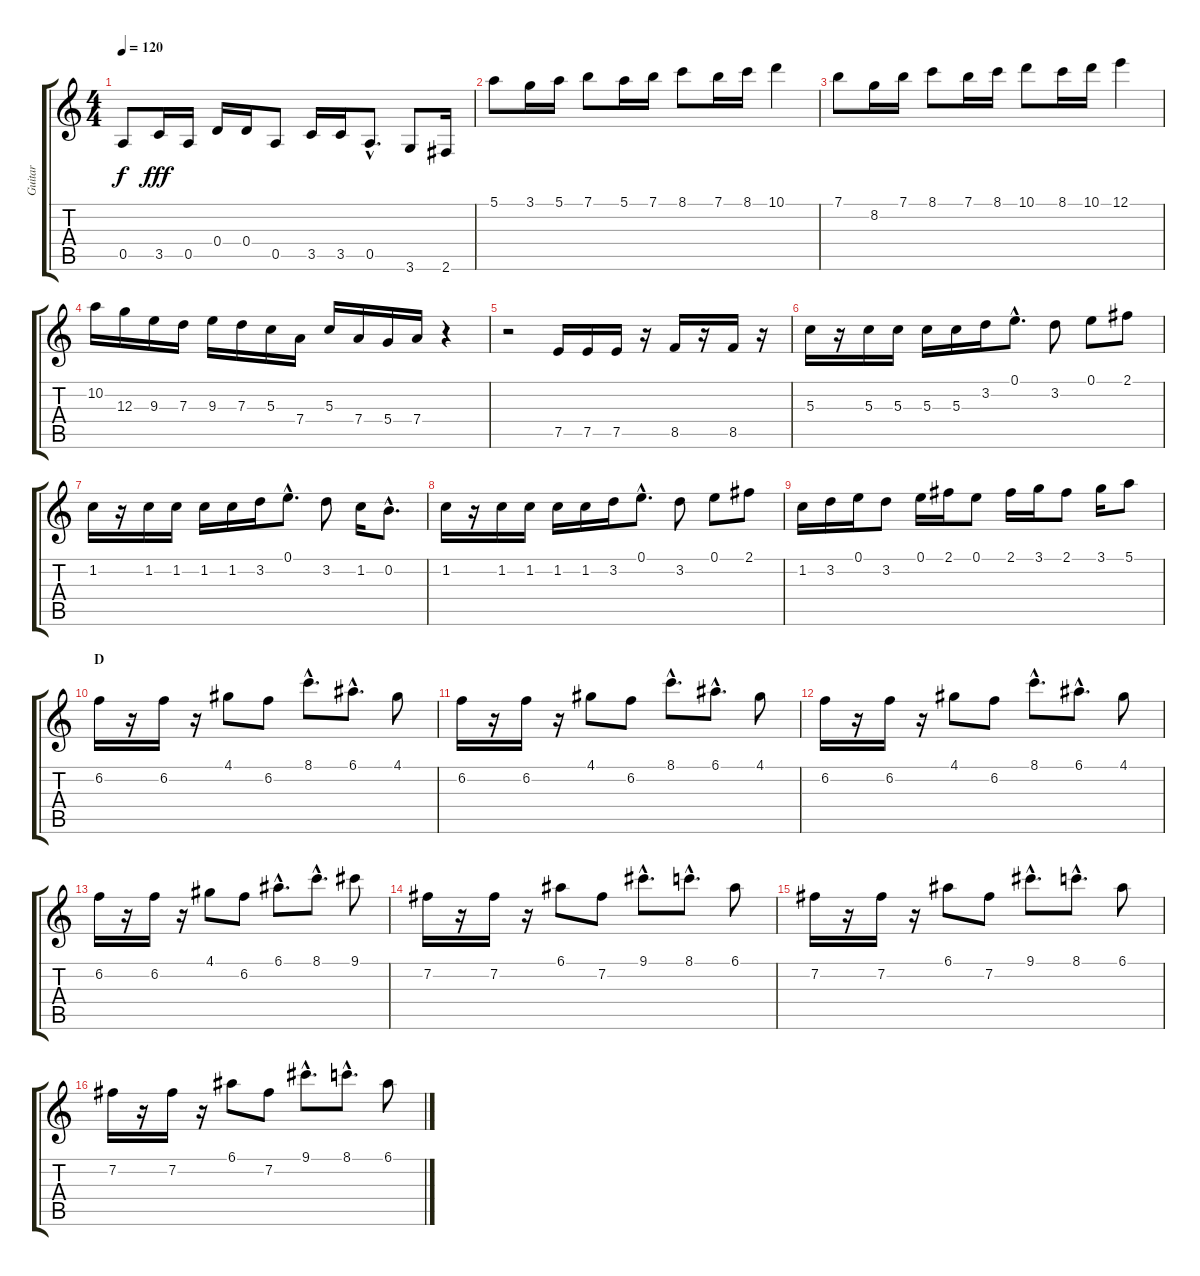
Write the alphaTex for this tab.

\track ("Guitar" "Guitar") {instrument distortionguitar}
\staff {score tabs}
\tuning (E4 B3 G3 D3 A2 E2) {hide}
\ts (4 4)
\tempo 120
\clef g2
\ks c
0.5{t}.8{dy f} 3.5.16{dy fff} 0.5.16 0.4.16 0.4.16 0.5.8 3.5.16 3.5.16 0.5{hac}.8{d} 3.6.8 2.6.16 |
5.1.8 3.1.16 5.1.16 7.1.8 5.1.16 7.1.16 8.1.8 7.1.16 8.1.16 10.1.4 |
7.1.8 8.2.16 7.1.16 8.1.8 7.1.16 8.1.16 10.1.8 8.1.16 10.1.16 12.1.4 |
10.2.16 12.3.16 9.3.16 7.3.16 9.3.16 7.3.16 5.3.16 7.4.16 5.3.16 7.4.16 5.4.16 7.4.16 r.4 |
r.2 7.5.16 7.5.16 7.5.16 r.16 8.5.16 r.16 8.5.16 r.16 |
5.3.16 r.16 5.3.16 5.3.16 5.3.16 5.3.16 3.2.16 0.1{hac}.8{d} 3.2.8 0.1.8 2.1.8 |
1.2.16 r.16 1.2.16 1.2.16 1.2.16 1.2.16 3.2.16 0.1{hac}.8{d} 3.2.8 1.2.16 0.2{hac}.8{d} |
1.2.16 r.16 1.2.16 1.2.16 1.2.16 1.2.16 3.2.16 0.1{hac}.8{d} 3.2.8 0.1.8 2.1.8 |
1.2.16 3.2.16 0.1.16 3.2.8 0.1.16 2.1.16 0.1.8 2.1.16 3.1.16 2.1.8 3.1.16 5.1.8 |
\section ("" "D")
6.2.16 r.16 6.2.16 r.16 4.1.8 6.2.8 8.1{hac}.8{d} 6.1{hac}.8{d} 4.1.8 |
6.2.16 r.16 6.2.16 r.16 4.1.8 6.2.8 8.1{hac}.8{d} 6.1{hac}.8{d} 4.1.8 |
6.2.16 r.16 6.2.16 r.16 4.1.8 6.2.8 8.1{hac}.8{d} 6.1{hac}.8{d} 4.1.8 |
6.2.16 r.16 6.2.16 r.16 4.1.8 6.2.8 6.1{hac}.8{d} 8.1{hac}.8{d} 9.1.8 |
7.2.16 r.16 7.2.16 r.16 6.1.8 7.2.8 9.1{hac}.8{d} 8.1{hac}.8{d} 6.1.8 |
7.2.16 r.16 7.2.16 r.16 6.1.8 7.2.8 9.1{hac}.8{d} 8.1{hac}.8{d} 6.1.8 |
7.2.16 r.16 7.2.16 r.16 6.1.8 7.2.8 9.1{hac}.8{d} 8.1{hac}.8{d} 6.1.8
